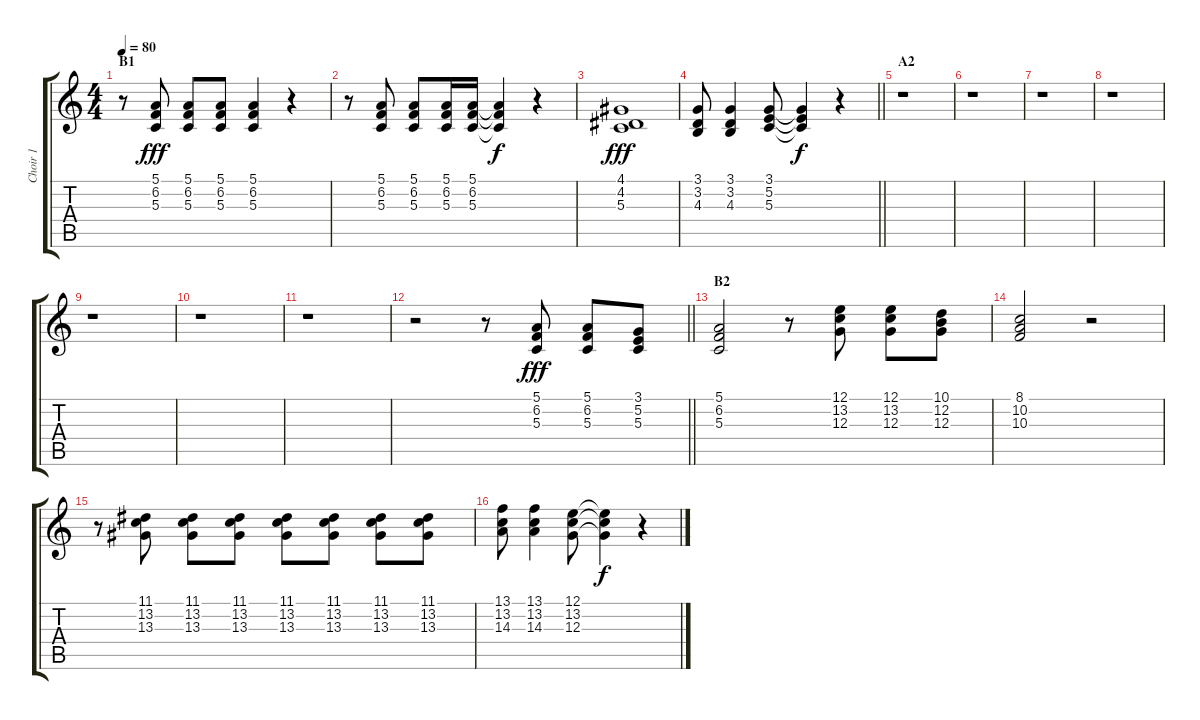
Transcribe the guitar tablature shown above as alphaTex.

\track ("Choir 1" "Choir 1") {instrument choiraahs}
\staff {score tabs}
\tuning (E4 B3 G3 D3 A2 E2) {hide}
\ts (4 4)
\section ("" "B1")
\tempo 80
\clef g2
\ks c
r.8{dy fff} (5.1 6.2 5.3).8 (5.1 6.2 5.3).8 (5.1 6.2 5.3).8 (5.1 6.2 5.3).4 r.4 |
r.8 (5.1 6.2 5.3).8 (5.1 6.2 5.3).8 (5.1 6.2 5.3).16 (5.1 6.2 5.3).16 (5.1{t} 6.2{t} 5.3{t}).4{dy f} r.4 |
(4.1 4.2 5.3).1{dy fff} |
\barLineRight lightlight
(3.1 3.2 4.3).8 (3.1 3.2 4.3).4 (3.1 5.2 5.3).8 (3.1{t} 5.2{t} 5.3{t}).4{dy f} r.4 |
\section ("" "A2")
r.1 |
r.1 |
r.1 |
r.1 |
r.1 |
r.1 |
r.1 |
\barLineRight lightlight
r.2 r.8 (5.1 6.2 5.3).8{dy fff} (5.1 6.2 5.3).8 (3.1 5.2 5.3).8 |
\section ("" "B2")
(5.1 6.2 5.3).2 r.8 (12.1 13.2 12.3).8 (12.1 13.2 12.3).8 (10.1 12.2 12.3).8 |
(8.1 10.2 10.3).2 r.2 |
r.8 (11.1 13.2 13.3).8 (11.1 13.2 13.3).8 (11.1 13.2 13.3).8 (11.1 13.2 13.3).8 (11.1 13.2 13.3).8 (11.1 13.2 13.3).8 (11.1 13.2 13.3).8 |
(13.1 13.2 14.3).8 (13.1 13.2 14.3).4 (12.1 13.2 12.3).8 (12.1{t} 13.2{t} 12.3{t}).4{dy f} r.4
